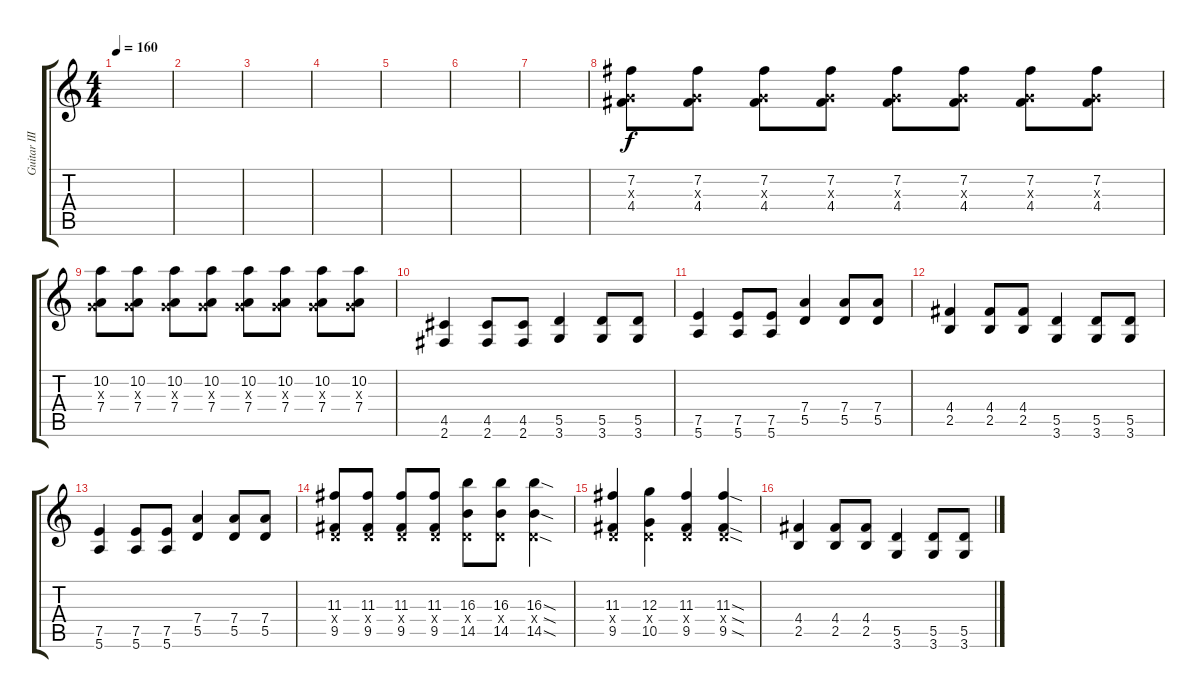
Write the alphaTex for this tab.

\track ("Guitar III" "Guitar III") {instrument distortionguitar}
\staff {score tabs}
\tuning (E4 B3 G3 D3 A2 E2) {hide}
\ts (4 4)
\tempo 160
\clef g2
\ks c
|
|
|
|
|
|
|
(7.2 0.3{x} 4.4).8{volume 12} (7.2 0.3{x} 4.4).8 (7.2 0.3{x} 4.4).8 (7.2 0.3{x} 4.4).8 (7.2 0.3{x} 4.4).8 (7.2 0.3{x} 4.4).8 (7.2 0.3{x} 4.4).8 (7.2 0.3{x} 4.4).8 |
(10.2 0.3{x} 7.4).8 (10.2 0.3{x} 7.4).8 (10.2 0.3{x} 7.4).8 (10.2 0.3{x} 7.4).8 (10.2 0.3{x} 7.4).8 (10.2 0.3{x} 7.4).8 (10.2 0.3{x} 7.4).8 (10.2 0.3{x} 7.4).8 |
(4.5 2.6).4 (4.5 2.6).8 (4.5 2.6).8 (5.5 3.6).4 (5.5 3.6).8 (5.5 3.6).8 |
(7.5 5.6).4 (7.5 5.6).8 (7.5 5.6).8 (7.4 5.5).4 (7.4 5.5).8 (7.4 5.5).8 |
(4.4 2.5).4 (4.4 2.5).8 (4.4 2.5).8 (5.5 3.6).4 (5.5 3.6).8 (5.5 3.6).8 |
(7.5 5.6).4 (7.5 5.6).8 (7.5 5.6).8 (7.4 5.5).4 (7.4 5.5).8 (7.4 5.5).8 |
(11.3 0.4{x} 9.5).8 (11.3 0.4{x} 9.5).8 (11.3 0.4{x} 9.5).8 (11.3 0.4{x} 9.5).8 (16.3 0.4{x} 14.5).8 (16.3 0.4{x} 14.5).8 (16.3{sod} 0.4{sod x} 14.5{sod}).4 |
(11.3 0.4{x} 9.5).4 (12.3 0.4{x} 10.5).4 (11.3 0.4{x} 9.5).4 (11.3{sod} 0.4{sod x} 9.5{sod}).4 |
(4.4 2.5).4 (4.4 2.5).8 (4.4 2.5).8 (5.5 3.6).4 (5.5 3.6).8 (5.5 3.6).8
